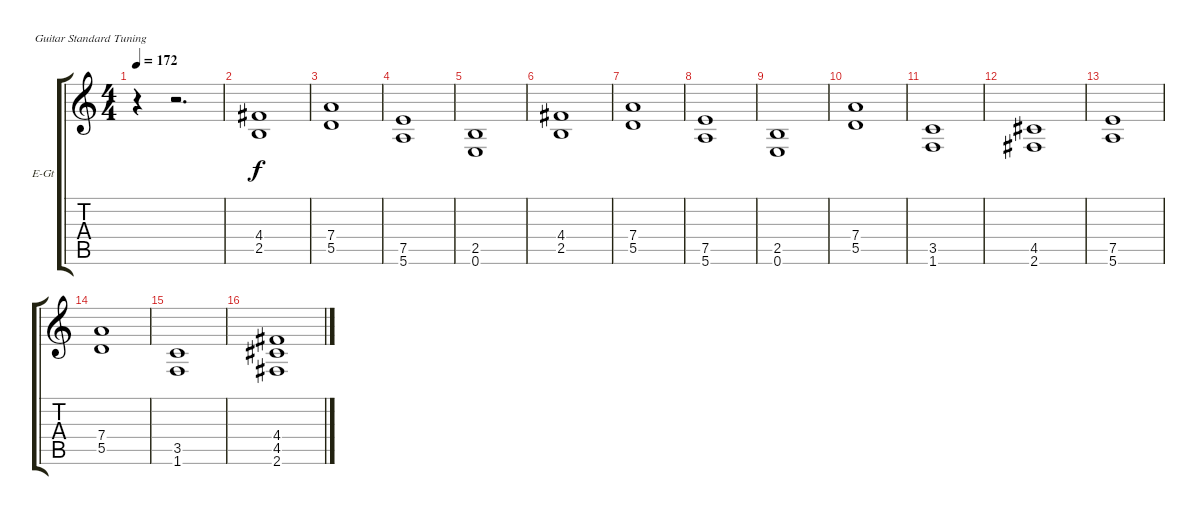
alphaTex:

\bracketExtendMode groupsimilarinstruments
\firstSystemTrackNameOrientation horizontal
\otherSystemsTrackNameOrientation horizontal
\track ("Гитара" "E-Gt") {instrument distortionguitar}
\staff {score tabs}
\tuning (E4 B3 G3 D3 A2 E2)
\ts (4 4)
\tempo 172
\clef g2
\ks c
r.4{dy f} r.2{d} |
(4.4 2.5).1 |
(7.4 5.5).1 |
(7.5 5.6).1 |
(2.5 0.6).1 |
(4.4 2.5).1 |
(7.4 5.5).1 |
(7.5 5.6).1 |
(2.5 0.6).1 |
(7.4 5.5).1 |
(3.5 1.6).1 |
(4.5 2.6).1 |
(7.5 5.6).1 |
(7.4 5.5).1 |
(3.5 1.6).1 |
(4.4 4.5 2.6).1
